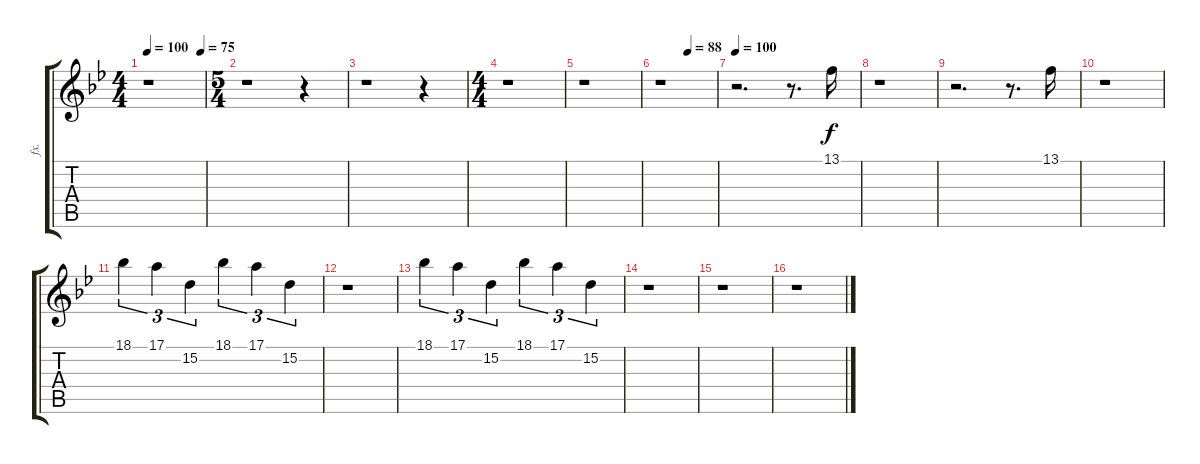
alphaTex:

\track ("fx." "fx.") {instrument drawbarorgan}
\staff {score tabs}
\tuning (E4 B3 G3 D3 A2 E2) {hide}
\ts (4 4)
\tempo 100
\tempo (75 0.9375)
\tempo 100
\clef g2
\ks gminor
r.1{dy f instrument drawbarorgan} |
\ts (5 4)
r.1 r.4 |
r.1 r.4 |
\ts (4 4)
r.1 |
r.1 |
\tempo (88 0.5)
r.1 |
\tempo 100
r.2{d} r.8{d} 13.1.16{volume 5 balance 4 instrument guitarfretnoise} |
r.1 |
r.2{d} r.8{d} 13.1.16 |
r.1 |
18.1.4{tu (3 2) volume 11 balance 10 instrument drawbarorgan} 17.1.4{tu (3 2)} 15.2.4{tu (3 2)} 18.1.4{tu (3 2)} 17.1.4{tu (3 2)} 15.2.4{tu (3 2)} |
r.1 |
18.1.4{tu (3 2)} 17.1.4{tu (3 2)} 15.2.4{tu (3 2)} 18.1.4{tu (3 2)} 17.1.4{tu (3 2)} 15.2.4{tu (3 2)} |
r.1 |
r.1 |
r.1
